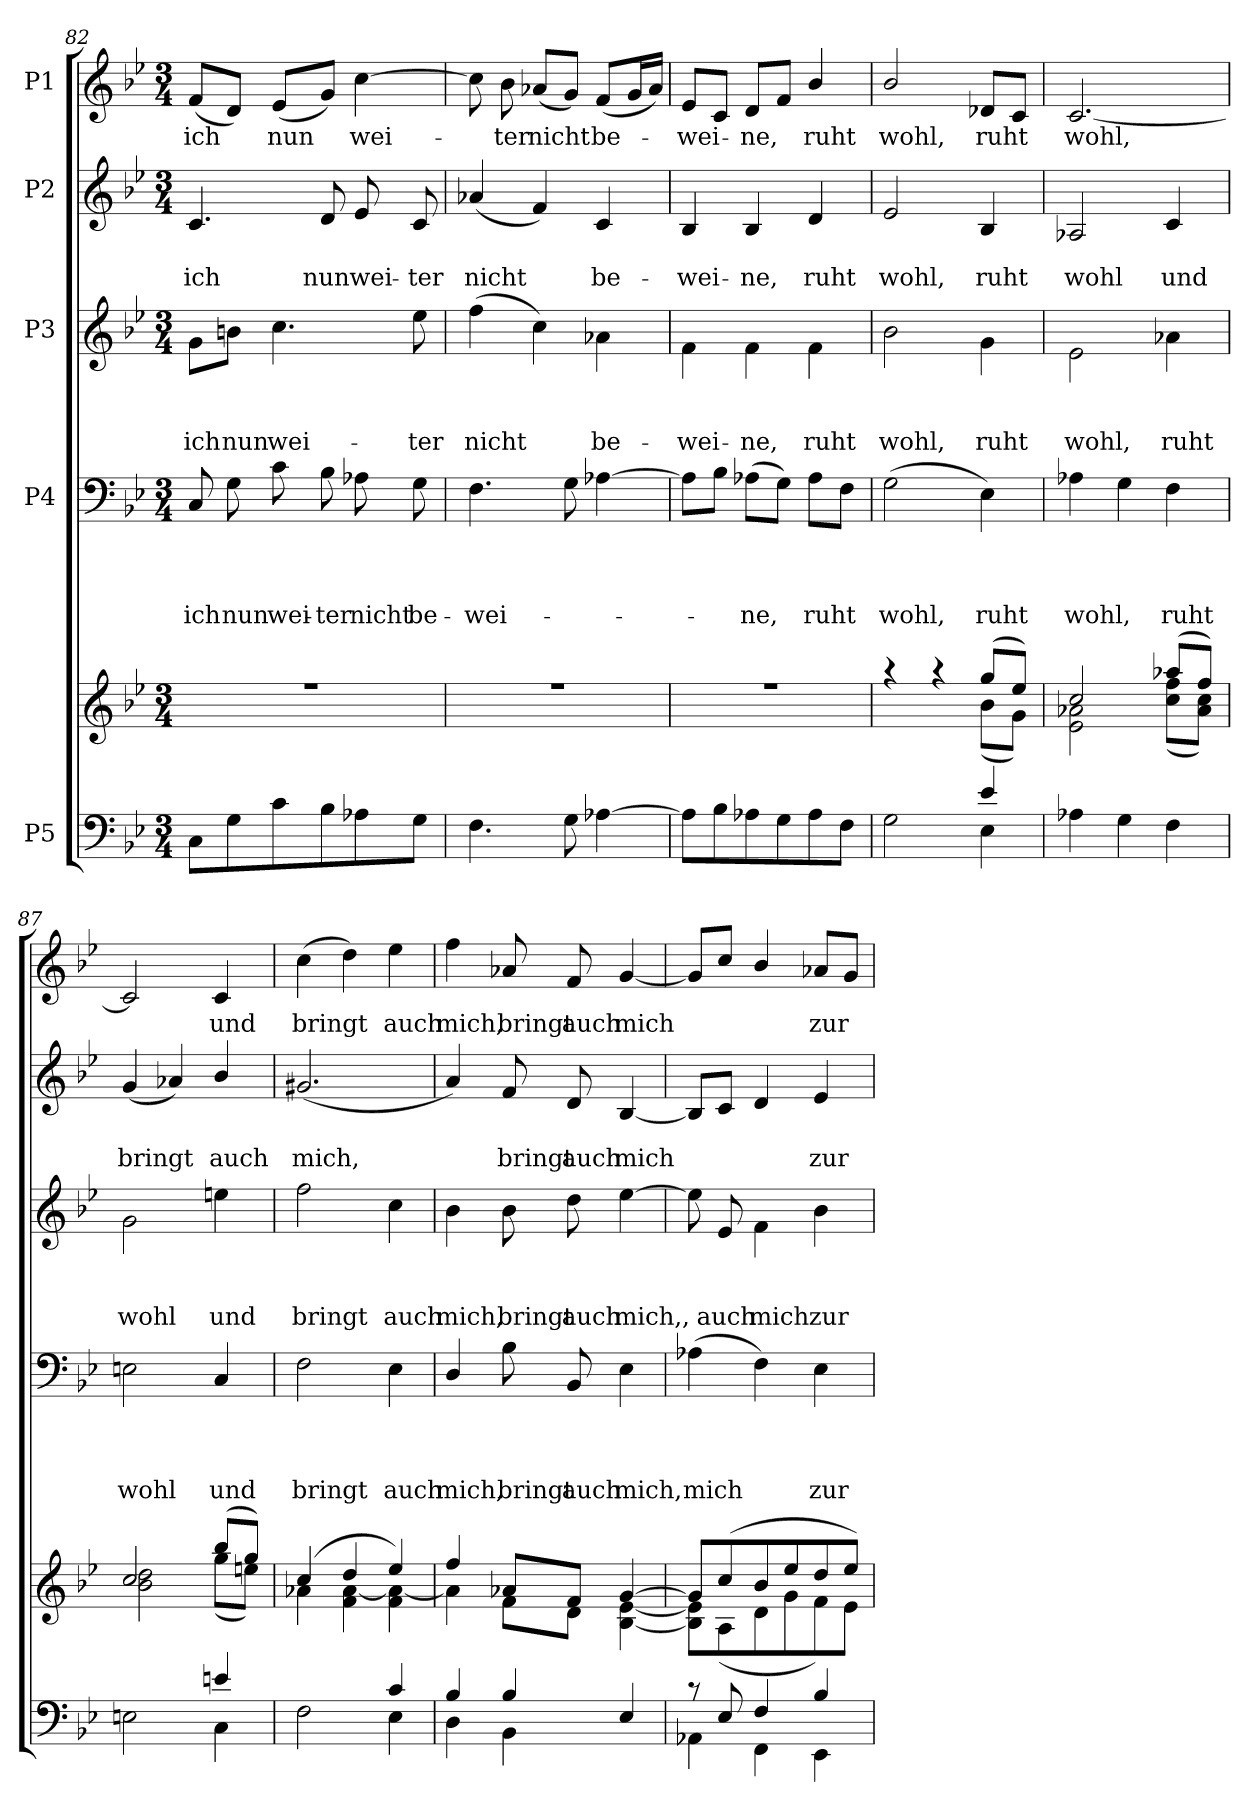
**kern	**kern	**kern	**text	**text	**text	**text	**kern	**text	**text	**text	**kern	**text	**text	**kern	**text
*part5	*part5	*part4	*part4	*part4	*part4	*part4	*part3	*part3	*part3	*part3	*part2	*part2	*part2	*part1	*part1
*staff6	*staff5	*staff4	*staff4	*staff4	*staff4	*staff4	*staff3	*staff3	*staff3	*staff3	*staff2	*staff2	*staff2	*staff1	*staff1
*I"P5	*	*I"P4	*	*	*	*	*I"P3	*	*	*	*I"P2	*	*	*I"P1	*
*clefF4	*clefG2	*clefF4	*	*	*	*	*clefG2	*	*	*	*clefG2	*	*	*clefG2	*
*	*	*	*	*	*	*	*ITrd7c12	*	*	*	*	*	*	*	*
*k[b-e-]	*k[b-e-]	*k[b-e-]	*	*	*	*	*k[b-e-]	*	*	*	*k[b-e-]	*	*	*k[b-e-]	*
*B-:	*B-:	*B-:	*	*	*	*	*B-:	*	*	*	*B-:	*	*	*B-:	*
*M3/4	*M3/4	*M3/4	*	*	*	*	*M3/4	*	*	*	*M3/4	*	*	*M3/4	*
=82	=82	=82	=82	=82	=82	=82	=82	=82	=82	=82	=82	=82	=82	=82	=82
*^	*	*	*	*	*	*	*	*	*	*	*	*	*	*	*
!	!	!LO:N:vis=1	!	!	!	!	!LO:LY:b	!	!	!	!LO:LY:b	!	!	!LO:LY:b	!	!LO:LY:b
*	*	*^	*	*	*	*	*	*	*	*	*	*	*	*	*	*
8C\L	2.ryy	2.r	2.ryy	8C/	.	.	.	ich	8G\L	.	.	ich	4.c/	.	ich	(<8f/L	ich
!	!	!	!	!	!	!	!	!LO:LY:b	!	!	!	!LO:LY:b	!	!	!	!	!
8G\	.	.	.	8G\	.	.	.	nun	8Bn\J	.	.	nun	.	.	.	8d/J)	.
!	!	!	!	!	!	!	!	!LO:LY:b	!	!	!	!LO:LY:b	!	!	!	!	!LO:LY:b
8c\	.	.	.	8c\	.	.	.	wei-	4.c\	.	.	wei-	.	.	.	(<8e-/L	nun
!	!	!	!	!	!	!	!	!LO:LY:b	!	!	!	!	!	!	!LO:LY:b	!	!
8B-\	.	.	.	8B-\	.	.	.	-ter	.	.	.	.	8d/	.	nun	8g/J)	.
!	!	!	!	!	!	!	!	!LO:LY:b	!	!	!	!	!	!	!LO:LY:b	!	!LO:LY:b
8A-X\	.	.	.	8A-X\	.	.	.	nicht	.	.	.	.	8e-/	.	wei-	[>4cc\	wei-
!	!	!	!	!	!	!	!	!LO:LY:b	!	!	!	!LO:LY:b	!	!	!LO:LY:b	!	!
8G\J	.	.	.	8G\	.	.	.	be-	8e-\	.	.	-ter	8c/	.	-ter	.	.
=83	=83	=83	=83	=83	=83	=83	=83	=83	=83	=83	=83	=83	=83	=83	=83	=83	=83
!	!	!LO:N:vis=1	!	!	!	!	!	!LO:LY:b	!	!	!	!LO:LY:b	!	!	!LO:LY:b	!	!
4.F\	2.ryy	2.r	2.ryy	4.F\	.	.	.	-wei-	(>4f\	.	.	nicht	(<4a-X/	.	nicht	8cc\]	.
!	!	!	!	!	!	!	!	!	!	!	!	!	!	!	!	!	!LO:LY:b
.	.	.	.	.	.	.	.	.	.	.	.	.	.	.	.	8b-\	-ter
!	!	!	!	!	!	!	!	!	!	!	!	!	!	!	!	!	!LO:LY:b
.	.	.	.	.	.	.	.	.	4c\)	.	.	.	4f/)	.	.	(<8a-X/L	nicht
8G\	.	.	.	8G\	.	.	.	.	.	.	.	.	.	.	.	8g/J)	.
!	!	!	!	!	!	!	!	!	!	!	!	!LO:LY:b	!	!	!LO:LY:b	!	!LO:LY:b
[>4A-X\	.	.	.	[>4A-X\	.	.	.	.	4A-X\	.	.	be-	4c/	.	be-	(<8f/L	be-
.	.	.	.	.	.	.	.	.	.	.	.	.	.	.	.	16g/L	.
.	.	.	.	.	.	.	.	.	.	.	.	.	.	.	.	16a-/JJ)	.
!!LO:PB:g=z
=84	=84	=84	=84	=84	=84	=84	=84	=84	=84	=84	=84	=84	=84	=84	=84	=84	=84
!	!	!LO:N:vis=1	!	!	!	!	!	!	!	!	!	!LO:LY:b	!	!	!LO:LY:b	!	!LO:LY:b
8A-\L]	2.ryy	2.r	2.ryy	8A-\L]	.	.	.	.	4F\	.	.	-wei-	4B-/	.	-wei-	8e-/L	-wei-
8B-\	.	.	.	8B-\J	.	.	.	.	.	.	.	.	.	.	.	8c/J	.
!	!	!	!	!	!	!	!	!LO:LY:b	!	!	!	!LO:LY:b	!	!	!LO:LY:b	!	!LO:LY:b
8A-X\	.	.	.	(>8A-X\L	.	.	.	-ne,	4F\	.	.	-ne,	4B-/	.	-ne,	8d/L	-ne,
8G\	.	.	.	8G\J)	.	.	.	.	.	.	.	.	.	.	.	8f/J	.
!	!	!	!	!	!	!	!	!LO:LY:b	!	!	!	!LO:LY:b	!	!	!LO:LY:b	!	!LO:LY:b
8A-\	.	.	.	8A-\L	.	.	.	ruht	4F\	.	.	ruht	4d/	.	ruht	4b-/	ruht
8F\J	.	.	.	8F\J	.	.	.	.	.	.	.	.	.	.	.	.	.
=85	=85	=85	=85	=85	=85	=85	=85	=85	=85	=85	=85	=85	=85	=85	=85	=85	=85
!	!	!	!	!	!	!	!	!LO:LY:b	!	!	!	!LO:LY:b	!	!	!LO:LY:b	!	!LO:LY:b
2G\	2ryy	4raa	2ryy	(>2G\	.	.	.	wohl,	2B-\	.	.	wohl,	2e-/	.	wohl,	2b-/	wohl,
.	.	4raa	.	.	.	.	.	.	.	.	.	.	.	.	.	.	.
!	!	!	!	!	!	!	!	!LO:LY:b	!	!	!	!LO:LY:b	!	!	!LO:LY:b	!	!LO:LY:b
4e-/	4E-\	(>8gg/L	(<8b-\L	4E-\)	.	.	.	ruht	4G\	.	.	ruht	4B-/	.	ruht	8d-X/L	ruht
.	.	8ee-/J)	8g\J)	.	.	.	.	.	.	.	.	.	.	.	.	8c/J	.
=86	=86	=86	=86	=86	=86	=86	=86	=86	=86	=86	=86	=86	=86	=86	=86	=86	=86
!	!	!	!	!	!	!	!	!LO:LY:b	!	!	!	!LO:LY:b	!	!	!LO:LY:b	!	!LO:LY:b
4A-X\	2.ryy	2cc/	2e-\ 2a-X\	4A-X\	.	.	.	wohl,	2E-\	.	.	wohl,	2A-X/	.	wohl	[<2.c/	wohl,
4G\	.	.	.	4G\	.	.	.	.	.	.	.	.	.	.	.	.	.
!	!	!	!	!	!	!	!	!LO:LY:b	!	!	!	!LO:LY:b	!	!	!LO:LY:b	!	!
4F\	.	(>8aa-X/L	(<8cc\ 8ff\L	4F\	.	.	.	ruht	4A-X\	.	.	ruht	4c/	.	und	.	.
.	.	8ff/J)	8a-\ 8cc\J)	.	.	.	.	.	.	.	.	.	.	.	.	.	.
=87	=87	=87	=87	=87	=87	=87	=87	=87	=87	=87	=87	=87	=87	=87	=87	=87	=87
!	!	!	!	!	!	!	!	!LO:LY:b	!	!	!	!LO:LY:b	!	!	!LO:LY:b	!	!
2En\	2ryy	2cc/	2b-\ 2dd\	2En\	.	.	.	wohl	2G\	.	.	wohl	(<4g/	.	bringt	2c/]	.
.	.	.	.	.	.	.	.	.	.	.	.	.	4a-X/)	.	.	.	.
!	!	!	!	!	!	!	!	!LO:LY:b	!	!	!	!LO:LY:b	!	!	!LO:LY:b	!	!LO:LY:b
4en/	4C\	(>8bb-/L	(<8gg\L	4C/	.	.	.	und	4en\	.	.	und	4b-/	.	auch	4c/	und
.	.	8gg/J)	8een\J)	.	.	.	.	.	.	.	.	.	.	.	.	.	.
=88	=88	=88	=88	=88	=88	=88	=88	=88	=88	=88	=88	=88	=88	=88	=88	=88	=88
!	!	!	!	!	!	!	!	!LO:LY:b	!	!	!	!LO:LY:b	!	!	!LO:LY:b	!	!LO:LY:b
2F\	2ryy	(>4cc/	4a-X\	2F\	.	.	.	bringt	2f\	.	.	bringt	(<2.g#X/	.	mich,	(>4cc\	bringt
.	.	4dd/	4f\ [>4a-\	.	.	.	.	.	.	.	.	.	.	.	.	4dd\)	.
!	!	!	!	!	!	!	!	!LO:LY:b	!	!	!	!LO:LY:b	!	!	!	!	!LO:LY:b
4c/	4E-\	4ee-/)	4f\ 4a-\_	4E-\	.	.	.	auch	4c\	.	.	auch	.	.	.	4ee-\	auch
!!LO:LB:g=z
=89	=89	=89	=89	=89	=89	=89	=89	=89	=89	=89	=89	=89	=89	=89	=89	=89	=89
!	!	!	!	!	!	!	!	!LO:LY:b	!	!	!	!LO:LY:b	!	!	!	!	!LO:LY:b
4B-/	4D\	4ff/	4a-\]	4D/	.	.	.	mich,	4B-\	.	.	mich,	4a/)	.	.	4ff\	mich,
!	!	!	!	!	!	!	!	!LO:LY:b	!	!	!	!LO:LY:b	!	!	!LO:LY:b	!	!LO:LY:b
4B-/	4BB-\	8a-X/L	8f\L	8B-\	.	.	.	bringt	8B-\	.	.	bringt	8f/	.	bringt	8a-X/	bringt
!	!	!	!	!	!	!	!	!LO:LY:b	!	!	!	!LO:LY:b	!	!	!LO:LY:b	!	!LO:LY:b
.	.	8f/J	8d\J	8BB-/	.	.	.	auch	8d\	.	.	auch	8d/	.	auch	8f/	auch
!	!	!	!	!	!	!	!	!LO:LY:b	!	!	!	!LO:LY:b	!	!	!LO:LY:b	!	!LO:LY:b
4E-/	4ryy	[>4g/	[<4B-\ [<4e-\	4E-\	.	.	.	mich,	[>4e-\	.	.	mich,,	[<4B-/	.	mich	[<4g/	mich
=90	=90	=90	=90	=90	=90	=90	=90	=90	=90	=90	=90	=90	=90	=90	=90	=90	=90
!	!	!	!	!	!	!	!	!LO:LY:b	!	!	!	!	!	!	!	!	!
8rc	4AA-X\	8g/L]	8B-\] 8e-\]L	(>4A-X\	.	.	.	mich	8e-\]	.	.	.	8B-/L]	.	.	8g/L]	.
!	!	!	!	!	!	!	!	!	!	!	!	!LO:LY:b	!	!	!	!	!
8E-/	.	(>8cc/	(<8A\	.	.	.	.	.	8E-/	.	.	auch	8c/J	.	.	8cc/J	.
!	!	!	!	!	!	!	!	!	!	!	!	!LO:LY:b	!	!	!	!	!
4F/	4FF\	8b-/	8d\	4F\)	.	.	.	.	4F\	.	.	mich	4d/	.	.	4b-/	.
.	.	8ee-/	8g\	.	.	.	.	.	.	.	.	.	.	.	.	.	.
!	!	!	!	!	!	!	!	!LO:LY:b	!	!	!	!LO:LY:b	!	!	!LO:LY:b	!	!LO:LY:b
4B-/	4EE-\	8dd/	8f\)	4E-\	.	.	.	zur	4B-\	.	.	zur	4e-/	.	zur	8a-X/L	zur
.	.	8ee-/J)	8e-\J	.	.	.	.	.	.	.	.	.	.	.	.	8g/J	.
*v	*v	*	*	*	*	*	*	*	*	*	*	*	*	*	*	*	*
*	*v	*v	*	*	*	*	*	*	*	*	*	*	*	*	*	*
=	=	=	=	=	=	=	=	=	=	=	=	=	=	=	=
*-	*-	*-	*-	*-	*-	*-	*-	*-	*-	*-	*-	*-	*-	*-	*-
